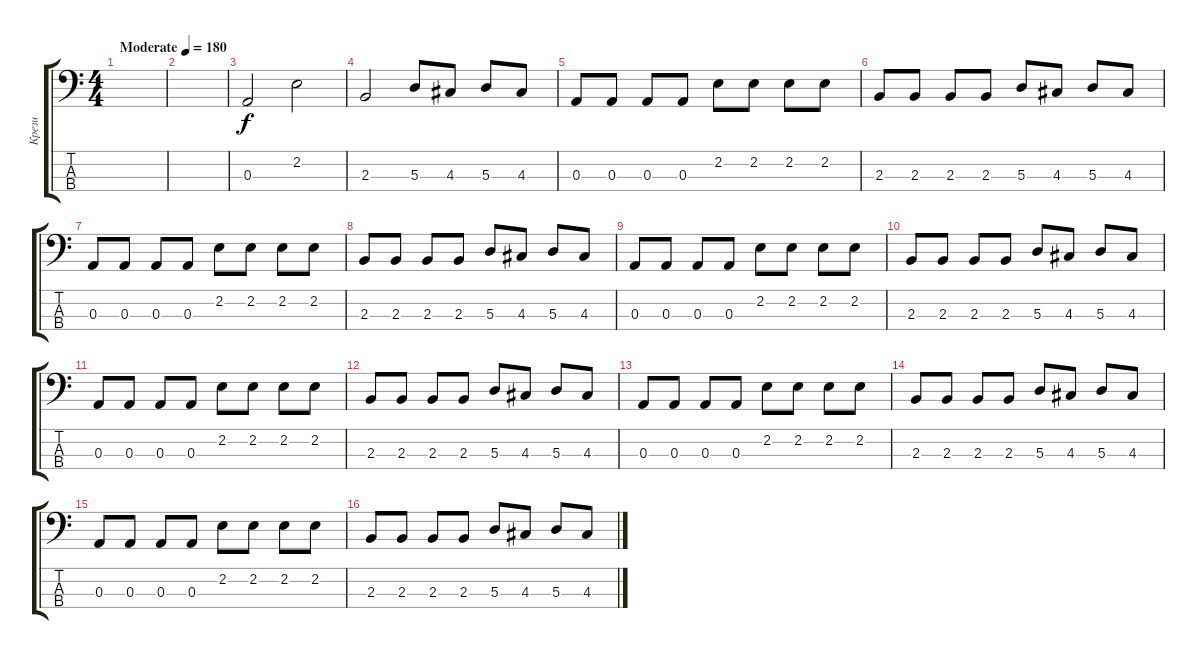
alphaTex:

\track ("Крези" "Крези") {instrument electricbassfinger}
\staff {score tabs}
\tuning (G2 D2 A1 E1) {hide}
\ts (4 4)
\tempo (180 "Moderate")
\clef f4
\ks c
|
|
0.3.2 2.2.2 |
2.3.2 5.3.8 4.3.8 5.3.8 4.3.8 |
0.3.8 0.3.8 0.3.8 0.3.8 2.2.8 2.2.8 2.2.8 2.2.8 |
2.3.8 2.3.8 2.3.8 2.3.8 5.3.8 4.3.8 5.3.8 4.3.8 |
0.3.8 0.3.8 0.3.8 0.3.8 2.2.8 2.2.8 2.2.8 2.2.8 |
2.3.8 2.3.8 2.3.8 2.3.8 5.3.8 4.3.8 5.3.8 4.3.8 |
0.3.8 0.3.8 0.3.8 0.3.8 2.2.8 2.2.8 2.2.8 2.2.8 |
2.3.8 2.3.8 2.3.8 2.3.8 5.3.8 4.3.8 5.3.8 4.3.8 |
0.3.8 0.3.8 0.3.8 0.3.8 2.2.8 2.2.8 2.2.8 2.2.8 |
2.3.8 2.3.8 2.3.8 2.3.8 5.3.8 4.3.8 5.3.8 4.3.8 |
0.3.8 0.3.8 0.3.8 0.3.8 2.2.8 2.2.8 2.2.8 2.2.8 |
2.3.8 2.3.8 2.3.8 2.3.8 5.3.8 4.3.8 5.3.8 4.3.8 |
0.3.8 0.3.8 0.3.8 0.3.8 2.2.8 2.2.8 2.2.8 2.2.8 |
2.3.8 2.3.8 2.3.8 2.3.8 5.3.8 4.3.8 5.3.8 4.3.8
